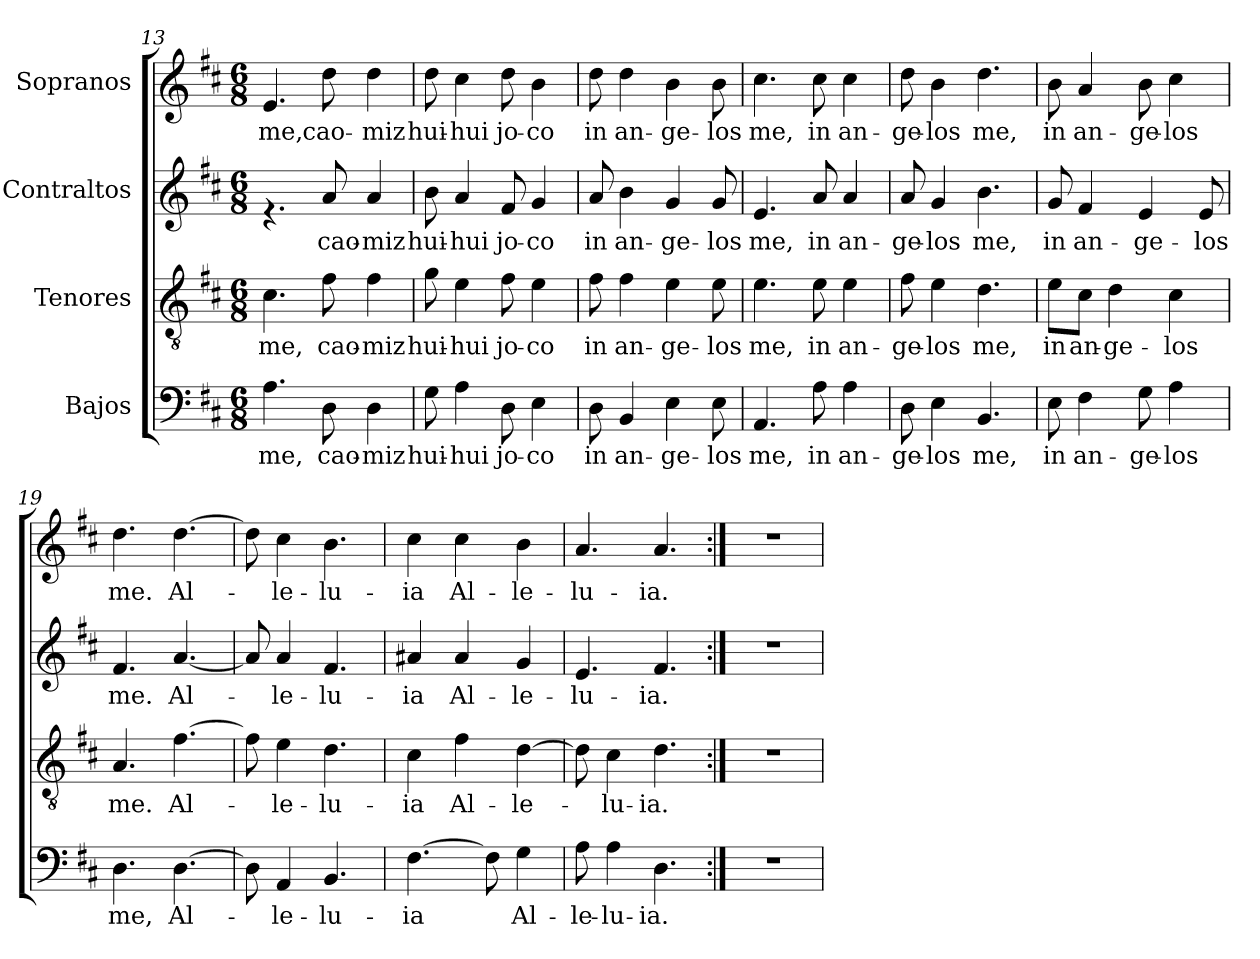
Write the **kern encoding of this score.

**kern	**text	**kern	**text	**kern	**text	**kern	**text
*part4	*part4	*part3	*part3	*part2	*part2	*part1	*part1
*staff4	*staff4	*staff3	*staff3	*staff2	*staff2	*staff1	*staff1
*I"Bajos	*	*I"Tenores	*	*I"Contraltos	*	*I"Sopranos	*
*clefF4	*	*clefGv2	*	*clefG2	*	*clefG2	*
*k[f#c#]	*	*k[f#c#]	*	*k[f#c#]	*	*k[f#c#]	*
*D:	*	*D:	*	*D:	*	*D:	*
*M6/8	*	*M6/8	*	*M6/8	*	*M6/8	*
=13	=13	=13	=13	=13	=13	=13	=13
!	!LO:LY:b	!	!LO:LY:b	!	!	!	!LO:LY:b
4.A\	-me,	4.c#\	-me,	4.re	.	4.e/	-me,
!	!LO:LY:b	!	!LO:LY:b	!	!LO:LY:b	!	!LO:LY:b
8D\	cao-	8f#\	cao-	8a/	cao-	8dd\	cao-
!	!LO:LY:b	!	!LO:LY:b	!	!LO:LY:b	!	!LO:LY:b
4D\	-miz	4f#\	-miz	4a/	-miz	4dd\	-miz
=14	=14	=14	=14	=14	=14	=14	=14
!	!LO:LY:b	!	!LO:LY:b	!	!LO:LY:b	!	!LO:LY:b
8G\	hui-	8g\	hui-	8b\	hui-	8dd\	hui-
!	!LO:LY:b	!	!LO:LY:b	!	!LO:LY:b	!	!LO:LY:b
4A\	-hui	4e\	-hui	4a/	-hui	4cc#\	-hui
!	!LO:LY:b	!	!LO:LY:b	!	!LO:LY:b	!	!LO:LY:b
8D\	jo-	8f#\	jo-	8f#/	jo-	8dd\	jo-
!	!LO:LY:b	!	!LO:LY:b	!	!LO:LY:b	!	!LO:LY:b
4E\	-co	4e\	-co	4g/	-co	4b\	-co
!!LO:PB:g=z
=15	=15	=15	=15	=15	=15	=15	=15
!	!LO:LY:b	!	!LO:LY:b	!	!LO:LY:b	!	!LO:LY:b
8D\	in	8f#\	in	8a/	in	8dd\	in
!	!LO:LY:b	!	!LO:LY:b	!	!LO:LY:b	!	!LO:LY:b
4BB/	an-	4f#\	an-	4b\	an-	4dd\	an-
!	!LO:LY:b	!	!LO:LY:b	!	!LO:LY:b	!	!LO:LY:b
4E\	-ge-	4e\	-ge-	4g/	-ge-	4b\	-ge-
!	!LO:LY:b	!	!LO:LY:b	!	!LO:LY:b	!	!LO:LY:b
8E\	-los	8e\	-los	8g/	-los	8b\	-los
=16	=16	=16	=16	=16	=16	=16	=16
!	!LO:LY:b	!	!LO:LY:b	!	!LO:LY:b	!	!LO:LY:b
4.AA/	me,	4.e\	me,	4.e/	me,	4.cc#\	me,
!	!LO:LY:b	!	!LO:LY:b	!	!LO:LY:b	!	!LO:LY:b
8A\	in	8e\	in	8a/	in	8cc#\	in
!	!LO:LY:b	!	!LO:LY:b	!	!LO:LY:b	!	!LO:LY:b
4A\	an-	4e\	an-	4a/	an-	4cc#\	an-
=17	=17	=17	=17	=17	=17	=17	=17
!	!LO:LY:b	!	!LO:LY:b	!	!LO:LY:b	!	!LO:LY:b
8D\	-ge-	8f#\	-ge-	8a/	-ge-	8dd\	-ge-
!	!LO:LY:b	!	!LO:LY:b	!	!LO:LY:b	!	!LO:LY:b
4E\	-los	4e\	-los	4g/	-los	4b\	-los
!	!LO:LY:b	!	!LO:LY:b	!	!LO:LY:b	!	!LO:LY:b
4.BB/	me,	4.d\	me,	4.b\	me,	4.dd\	me,
=18	=18	=18	=18	=18	=18	=18	=18
!	!LO:LY:b	!	!LO:LY:b	!	!LO:LY:b	!	!LO:LY:b
8E\	in	8e\L	in	8g/	in	8b\	in
!	!LO:LY:b	!	!LO:LY:b	!	!LO:LY:b	!	!LO:LY:b
4F#\	an-	8c#\J	an-	4f#/	an-	4a/	an-
!	!	!	!LO:LY:b	!	!	!	!
.	.	4d\	-ge-	.	.	.	.
!	!LO:LY:b	!	!	!	!LO:LY:b	!	!LO:LY:b
8G\	-ge-	.	.	4e/	-ge-	8b\	-ge-
!	!LO:LY:b	!	!LO:LY:b	!	!	!	!LO:LY:b
4A\	-los	4c#\	-los	.	.	4cc#\	-los
!	!	!	!	!	!LO:LY:b	!	!
.	.	.	.	8e/	-los	.	.
!!LO:LB:g=z
=19	=19	=19	=19	=19	=19	=19	=19
!	!LO:LY:b	!	!LO:LY:b	!	!LO:LY:b	!	!LO:LY:b
4.D\	me,	4.A/	me.	4.f#/	me.	4.dd\	me.
!	!LO:LY:b	!	!LO:LY:b	!	!LO:LY:b	!	!LO:LY:b
[>4.D\	Al-	[>4.f#\	Al-	[<4.a/	Al-	[>4.dd\	Al-
=20	=20	=20	=20	=20	=20	=20	=20
8D\]	.	8f#\]	.	8a/]	.	8dd\]	.
!	!LO:LY:b	!	!LO:LY:b	!	!LO:LY:b	!	!LO:LY:b
4AA/	-le-	4e\	-le-	4a/	-le-	4cc#\	-le-
!	!LO:LY:b	!	!LO:LY:b	!	!LO:LY:b	!	!LO:LY:b
4.BB/	-lu-	4.d\	-lu-	4.f#/	-lu-	4.b\	-lu-
=21	=21	=21	=21	=21	=21	=21	=21
!	!LO:LY:b	!	!LO:LY:b	!	!LO:LY:b	!	!LO:LY:b
[>4.F#\	-ia	4c#\	-ia	4a#X/	-ia	4cc#\	-ia
!	!	!	!LO:LY:b	!	!LO:LY:b	!	!LO:LY:b
.	.	4f#\	Al-	4a#/	Al-	4cc#\	Al-
8F#\]	.	.	.	.	.	.	.
!	!LO:LY:b	!	!LO:LY:b	!	!LO:LY:b	!	!LO:LY:b
4G\	Al-	[>4d\	-le-	4g/	-le-	4b\	-le-
=22	=22	=22	=22	=22	=22	=22	=22
!	!LO:LY:b	!	!	!	!LO:LY:b	!	!LO:LY:b
8A\	-le-	8d\]	.	4.e/	-lu-	4.a/	-lu-
!	!LO:LY:b	!	!LO:LY:b	!	!	!	!
4A\	-lu-	4c#\	-lu-	.	.	.	.
!	!LO:LY:b	!	!LO:LY:b	!	!LO:LY:b	!	!LO:LY:b
4.D\	-ia.	4.d\	-ia.	4.f#/	-ia.	4.a/	-ia.
!!LO:LB:g=z
=23:|!	=23:|!	=23:|!	=23:|!	=23:|!	=23:|!	=23:|!	=23:|!
2.r	.	2.r	.	2.r	.	2.r	.
=	=	=	=	=	=	=	=
*-	*-	*-	*-	*-	*-	*-	*-
